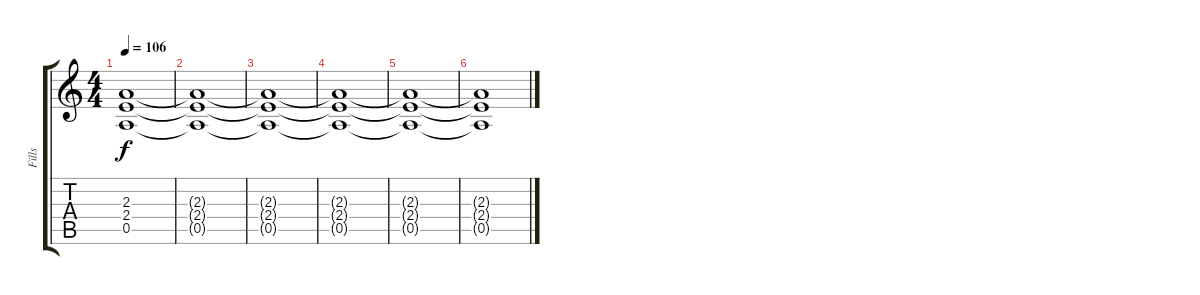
\track ("Fills" "Fills") {instrument distortionguitar}
\staff {score tabs}
\tuning (E4 B3 G3 D3 A2 E2) {hide}
\ts (4 4)
\tempo 106
\clef g2
\ks c
(2.3{t} 2.4{t} 0.5{t}).1{dy f volume 4} |
(2.3{t} 2.4{t} 0.5{t}).1 |
(2.3{t} 2.4{t} 0.5{t}).1 |
(2.3{t} 2.4{t} 0.5{t}).1 |
(2.3{t} 2.4{t} 0.5{t}).1{volume 0} |
(2.3{t} 2.4{t} 0.5{t}).1
